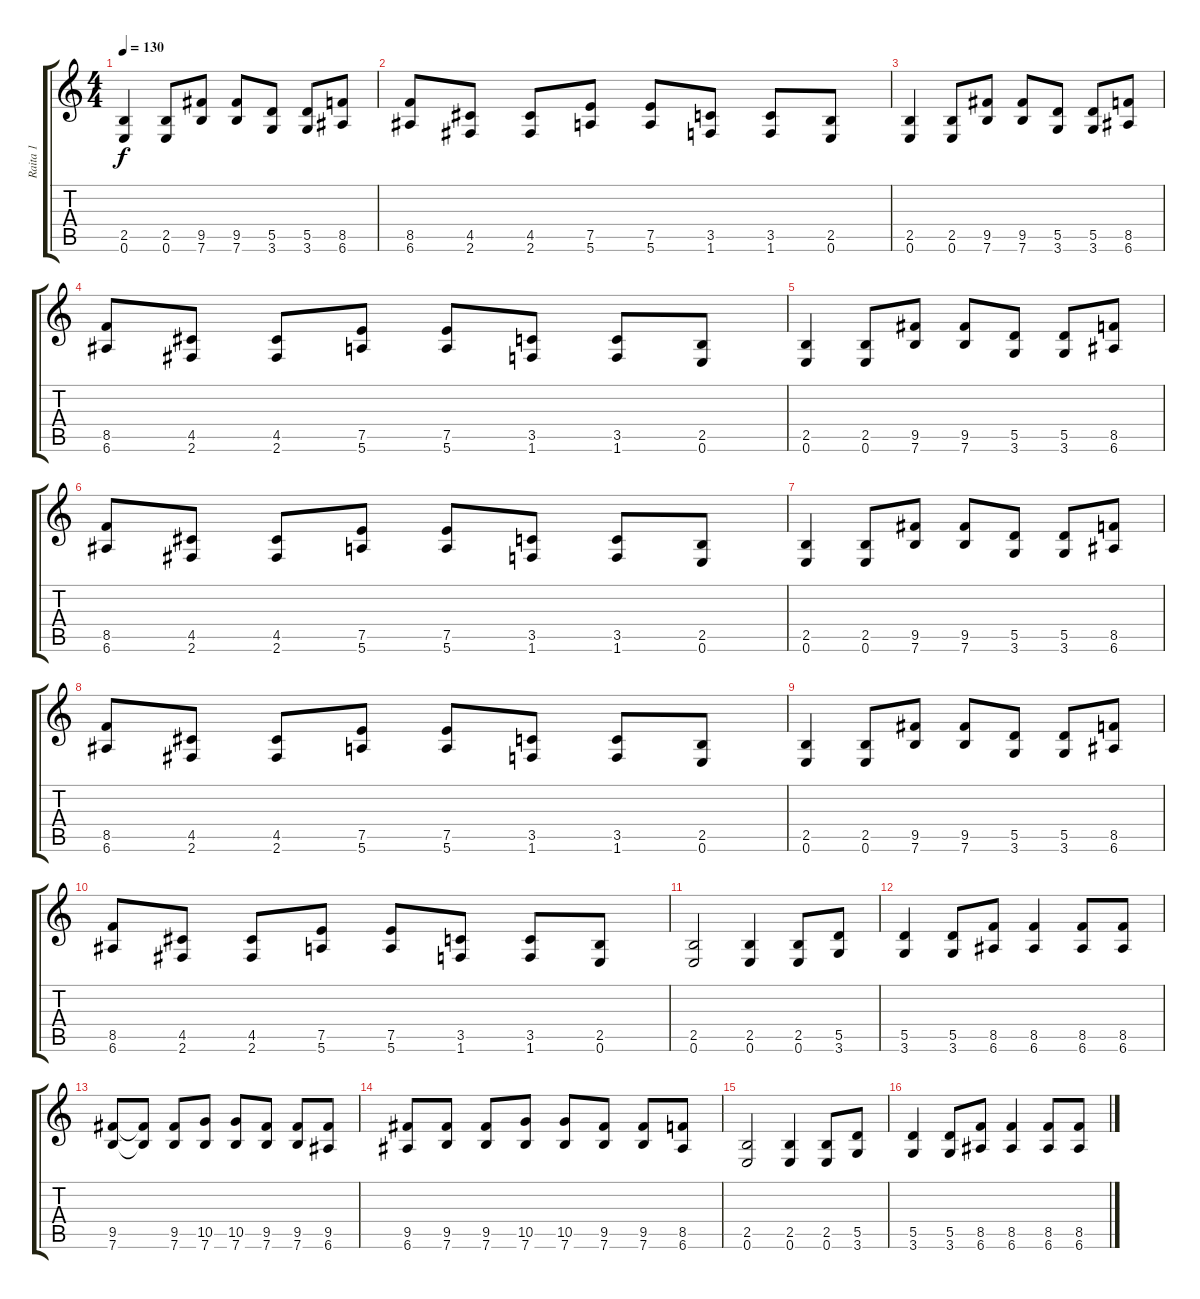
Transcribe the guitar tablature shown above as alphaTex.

\track ("Raita 1" "Raita 1") {instrument distortionguitar}
\staff {score tabs}
\tuning (E4 B3 G3 D3 A2 E2) {hide}
\ts (4 4)
\tempo 130
\clef g2
\ks c
(2.5 0.6).4{dy f} (2.5 0.6).8 (9.5 7.6).8 (9.5 7.6).8 (5.5 3.6).8 (5.5 3.6).8 (8.5 6.6).8 |
(8.5 6.6).8 (4.5 2.6).8 (4.5 2.6).8 (7.5 5.6).8 (7.5 5.6).8 (3.5 1.6).8 (3.5 1.6).8 (2.5 0.6).8 |
(2.5 0.6).4 (2.5 0.6).8 (9.5 7.6).8 (9.5 7.6).8 (5.5 3.6).8 (5.5 3.6).8 (8.5 6.6).8 |
(8.5 6.6).8 (4.5 2.6).8 (4.5 2.6).8 (7.5 5.6).8 (7.5 5.6).8 (3.5 1.6).8 (3.5 1.6).8 (2.5 0.6).8 |
(2.5 0.6).4 (2.5 0.6).8 (9.5 7.6).8 (9.5 7.6).8 (5.5 3.6).8 (5.5 3.6).8 (8.5 6.6).8 |
(8.5 6.6).8 (4.5 2.6).8 (4.5 2.6).8 (7.5 5.6).8 (7.5 5.6).8 (3.5 1.6).8 (3.5 1.6).8 (2.5 0.6).8 |
(2.5 0.6).4 (2.5 0.6).8 (9.5 7.6).8 (9.5 7.6).8 (5.5 3.6).8 (5.5 3.6).8 (8.5 6.6).8 |
(8.5 6.6).8 (4.5 2.6).8 (4.5 2.6).8 (7.5 5.6).8 (7.5 5.6).8 (3.5 1.6).8 (3.5 1.6).8 (2.5 0.6).8 |
(2.5 0.6).4 (2.5 0.6).8 (9.5 7.6).8 (9.5 7.6).8 (5.5 3.6).8 (5.5 3.6).8 (8.5 6.6).8 |
(8.5 6.6).8 (4.5 2.6).8 (4.5 2.6).8 (7.5 5.6).8 (7.5 5.6).8 (3.5 1.6).8 (3.5 1.6).8 (2.5 0.6).8 |
(2.5 0.6).2 (2.5 0.6).4 (2.5 0.6).8 (5.5 3.6).8 |
(5.5 3.6).4 (5.5 3.6).8 (8.5 6.6).8 (8.5 6.6).4 (8.5 6.6).8 (8.5 6.6).8 |
(9.5 7.6).8 (9.5{t} 7.6{t}).8 (9.5 7.6).8 (10.5 7.6).8 (10.5 7.6).8 (9.5 7.6).8 (9.5 7.6).8 (9.5 6.6).8 |
(9.5 6.6).8 (9.5 7.6).8 (9.5 7.6).8 (10.5 7.6).8 (10.5 7.6).8 (9.5 7.6).8 (9.5 7.6).8 (8.5 6.6).8 |
(2.5 0.6).2 (2.5 0.6).4 (2.5 0.6).8 (5.5 3.6).8 |
(5.5 3.6).4 (5.5 3.6).8 (8.5 6.6).8 (8.5 6.6).4 (8.5 6.6).8 (8.5 6.6).8
